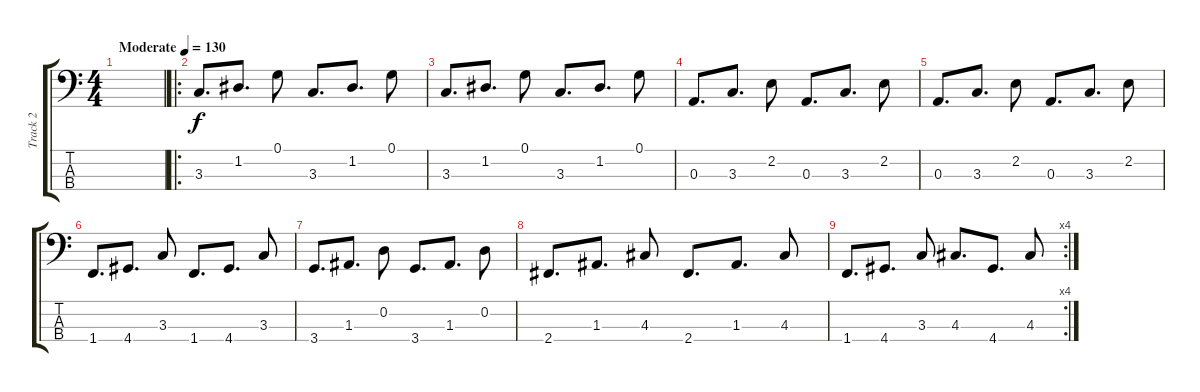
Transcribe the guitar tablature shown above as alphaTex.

\track ("Track 2" "Track 2") {instrument electricbassfinger}
\staff {score tabs}
\tuning (G2 D2 A1 E1) {hide}
\ts (4 4)
\tempo (130 "Moderate")
\clef f4
\ks c
|
\ro
3.3.8{d} 1.2.8{d} 0.1.8 3.3.8{d} 1.2.8{d} 0.1.8 |
3.3.8{d} 1.2.8{d} 0.1.8 3.3.8{d} 1.2.8{d} 0.1.8 |
0.3.8{d} 3.3.8{d} 2.2.8 0.3.8{d} 3.3.8{d} 2.2.8 |
0.3.8{d} 3.3.8{d} 2.2.8 0.3.8{d} 3.3.8{d} 2.2.8 |
1.4.8{d} 4.4.8{d} 3.3.8 1.4.8{d} 4.4.8{d} 3.3.8 |
3.4.8{d} 1.3.8{d} 0.2.8 3.4.8{d} 1.3.8{d} 0.2.8 |
2.4.8{d} 1.3.8{d} 4.3.8 2.4.8{d} 1.3.8{d} 4.3.8 |
\rc 4
1.4.8{d} 4.4.8{d} 3.3.8 4.3.8{d} 4.4.8{d} 4.3.8
